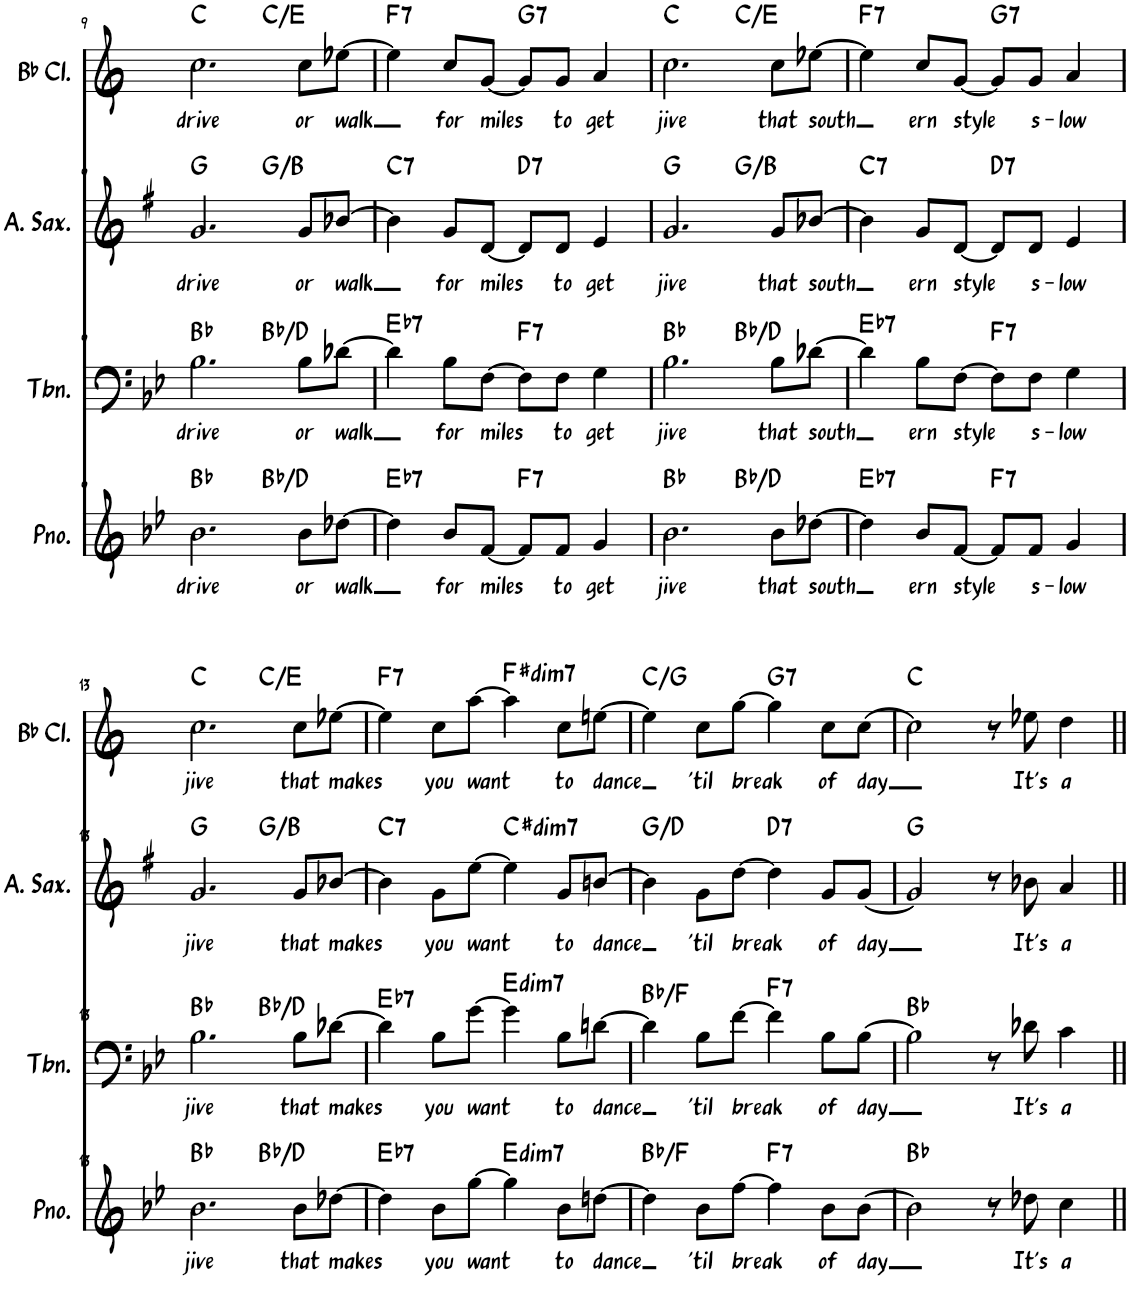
**kern	**text	**harte	**kern	**text	**harte	**kern	**text	**harte	**kern	**text	**harte
*part4	*part4	*part4	*part3	*part3	*part3	*part2	*part2	*part2	*part1	*part1	*part1
*staff4	*staff4	*	*staff3	*staff3	*	*staff2	*staff2	*	*staff1	*staff1	*
*I"钢琴	*	*	*I"长号	*	*	*I"中音萨克斯	*	*	*I"降B调单簧管	*	*
!!LO:PB:g=z
*clefG2	*	*	*clefF4	*	*	*clefG2	*	*	*clefG2	*	*
*	*	*	*	*	*	*Trd5c9	*	*	*Trd1c2	*	*
*k[b-e-]	*	*	*k[b-e-]	*	*	*k[f#]	*	*	*k[]	*	*
*M4/4	*	*	*M4/4	*	*	*M4/4	*	*	*M4/4	*	*
=9	=9	=9	=9	=9	=9	=9	=9	=9	=9	=9	=9
!	!LO:LY:b	!	!	!LO:LY:b	!	!	!LO:LY:b	!	!	!LO:LY:b	!
*^	*	*	*^	*	*	*^	*	*	*^	*	*
2.b-\	2ryy	drive	Bb:maj	2.B-\	2ryy	drive	Bb:maj	2.g/	2ryy	drive	G:maj	2.cc\	2ryy	drive	C:maj
.	2ryy	.	Bb:maj/3	.	2ryy	.	Bb:maj/3	.	2ryy	.	G:maj/3	.	2ryy	.	C:maj/3
!	!	!LO:LY:b	!	!	!	!LO:LY:b	!	!	!	!LO:LY:b	!	!	!	!LO:LY:b	!
8b-\L	.	or	.	8B-\L	.	or	.	8g/L	.	or	.	8cc\L	.	or	.
!	!	!LO:LY:b	!	!	!	!LO:LY:b	!	!	!	!LO:LY:b	!	!	!	!LO:LY:b	!
[8dd-X\J	.	walk	.	[8d-X\J	.	walk	.	[8b-X/J	.	walk	.	[8ee-X\J	.	walk	.
=10	=10	=10	=10	=10	=10	=10	=10	=10	=10	=10	=10	=10	=10	=10	=10
!	!	!	!LO:H:kt=7	!	!	!	!LO:H:kt=7	!	!	!	!LO:H:kt=7	!	!	!	!LO:H:kt=7
*v	*v	*	*	*	*	*	*	*v	*v	*	*	*v	*v	*	*
*	*	*	*v	*v	*	*	*	*	*	*	*	*
4dd-\]	.	Eb:7	4d-\]	.	Eb:7	4b-\]	.	C:7	4ee-\]	.	F:7
!	!LO:LY:b	!	!	!LO:LY:b	!	!	!LO:LY:b	!	!	!LO:LY:b	!
8b-/L	for	.	8B-\L	for	.	8g/L	for	.	8cc/L	for	.
!	!LO:LY:b	!	!	!LO:LY:b	!	!	!LO:LY:b	!	!	!LO:LY:b	!
[8f/J	miles	.	[8F\J	miles	.	[8d/J	miles	.	[8g/J	miles	.
!	!	!LO:H:kt=7	!	!	!LO:H:kt=7	!	!	!LO:H:kt=7	!	!	!LO:H:kt=7
8f/L]	.	F:7	8F\L]	.	F:7	8d/L]	.	D:7	8g/L]	.	G:7
!	!LO:LY:b	!	!	!LO:LY:b	!	!	!LO:LY:b	!	!	!LO:LY:b	!
8f/J	to	.	8F\J	to	.	8d/J	to	.	8g/J	to	.
!	!LO:LY:b	!	!	!LO:LY:b	!	!	!LO:LY:b	!	!	!LO:LY:b	!
4g/	get	.	4G\	get	.	4e/	get	.	4a/	get	.
=11	=11	=11	=11	=11	=11	=11	=11	=11	=11	=11	=11
!	!LO:LY:b	!	!	!LO:LY:b	!	!	!LO:LY:b	!	!	!LO:LY:b	!
*^	*	*	*^	*	*	*^	*	*	*^	*	*
2.b-\	2ryy	jive	Bb:maj	2.B-\	2ryy	jive	Bb:maj	2.g/	2ryy	jive	G:maj	2.cc\	2ryy	jive	C:maj
.	2ryy	.	Bb:maj/3	.	2ryy	.	Bb:maj/3	.	2ryy	.	G:maj/3	.	2ryy	.	C:maj/3
!	!	!LO:LY:b	!	!	!	!LO:LY:b	!	!	!	!LO:LY:b	!	!	!	!LO:LY:b	!
8b-\L	.	that	.	8B-\L	.	that	.	8g/L	.	that	.	8cc\L	.	that	.
!	!	!LO:LY:b	!	!	!	!LO:LY:b	!	!	!	!LO:LY:b	!	!	!	!LO:LY:b	!
[8dd-X\J	.	south	.	[8d-X\J	.	south	.	[8b-X/J	.	south	.	[8ee-X\J	.	south	.
=12	=12	=12	=12	=12	=12	=12	=12	=12	=12	=12	=12	=12	=12	=12	=12
!	!	!	!LO:H:kt=7	!	!	!	!LO:H:kt=7	!	!	!	!LO:H:kt=7	!	!	!	!LO:H:kt=7
*v	*v	*	*	*	*	*	*	*v	*v	*	*	*v	*v	*	*
*	*	*	*v	*v	*	*	*	*	*	*	*	*
4dd-\]	.	Eb:7	4d-\]	.	Eb:7	4b-\]	.	C:7	4ee-\]	.	F:7
!	!LO:LY:b	!	!	!LO:LY:b	!	!	!LO:LY:b	!	!	!LO:LY:b	!
8b-/L	ern	.	8B-\L	ern	.	8g/L	ern	.	8cc/L	ern	.
!	!LO:LY:b	!	!	!LO:LY:b	!	!	!LO:LY:b	!	!	!LO:LY:b	!
[8f/J	style	.	[8F\J	style	.	[8d/J	style	.	[8g/J	style	.
!	!	!LO:H:kt=7	!	!	!LO:H:kt=7	!	!	!LO:H:kt=7	!	!	!LO:H:kt=7
8f/L]	.	F:7	8F\L]	.	F:7	8d/L]	.	D:7	8g/L]	.	G:7
!	!LO:LY:b	!	!	!LO:LY:b	!	!	!LO:LY:b	!	!	!LO:LY:b	!
8f/J	s-	.	8F\J	s-	.	8d/J	s-	.	8g/J	s-	.
!	!LO:LY:b	!	!	!LO:LY:b	!	!	!LO:LY:b	!	!	!LO:LY:b	!
4g/	-low	.	4G\	-low	.	4e/	-low	.	4a/	-low	.
!!LO:LB:g=z
=13	=13	=13	=13	=13	=13	=13	=13	=13	=13	=13	=13
!	!LO:LY:b	!	!	!LO:LY:b	!	!	!LO:LY:b	!	!	!LO:LY:b	!
*^	*	*	*^	*	*	*^	*	*	*^	*	*
2.b-\	2ryy	jive	Bb:maj	2.B-\	2ryy	jive	Bb:maj	2.g/	2ryy	jive	G:maj	2.cc\	2ryy	jive	C:maj
.	2ryy	.	Bb:maj/3	.	2ryy	.	Bb:maj/3	.	2ryy	.	G:maj/3	.	2ryy	.	C:maj/3
!	!	!LO:LY:b	!	!	!	!LO:LY:b	!	!	!	!LO:LY:b	!	!	!	!LO:LY:b	!
8b-\L	.	that	.	8B-\L	.	that	.	8g/L	.	that	.	8cc\L	.	that	.
!	!	!LO:LY:b	!	!	!	!LO:LY:b	!	!	!	!LO:LY:b	!	!	!	!LO:LY:b	!
[8dd-X\J	.	makes	.	[8d-X\J	.	makes	.	[8b-X/J	.	makes	.	[8ee-X\J	.	makes	.
=14	=14	=14	=14	=14	=14	=14	=14	=14	=14	=14	=14	=14	=14	=14	=14
!	!	!	!LO:H:kt=7	!	!	!	!LO:H:kt=7	!	!	!	!LO:H:kt=7	!	!	!	!LO:H:kt=7
*v	*v	*	*	*	*	*	*	*v	*v	*	*	*v	*v	*	*
*	*	*	*v	*v	*	*	*	*	*	*	*	*
4dd-\]	.	Eb:7	4d-\]	.	Eb:7	4b-\]	.	C:7	4ee-\]	.	F:7
!	!LO:LY:b	!	!	!LO:LY:b	!	!	!LO:LY:b	!	!	!LO:LY:b	!
8b-\L	you	.	8B-\L	you	.	8g\L	you	.	8cc\L	you	.
!	!LO:LY:b	!	!	!LO:LY:b	!	!	!LO:LY:b	!	!	!LO:LY:b	!
[8gg\J	want	.	[8g\J	want	.	[8ee\J	want	.	[8aa\J	want	.
!	!	!LO:H:kt=dim7	!	!	!LO:H:kt=dim7	!	!	!LO:H:kt=dim7	!	!	!LO:H:kt=dim7
4gg\]	.	E:dim7	4g\]	.	E:dim7	4ee\]	.	C#:dim7	4aa\]	.	F#:dim7
!	!LO:LY:b	!	!	!LO:LY:b	!	!	!LO:LY:b	!	!	!LO:LY:b	!
8b-\L	to	.	8B-\L	to	.	8g/L	to	.	8cc\L	to	.
!	!LO:LY:b	!	!	!LO:LY:b	!	!	!LO:LY:b	!	!	!LO:LY:b	!
[8ddn\J	dance	.	[8dn\J	dance	.	[8bn/J	dance	.	[8een\J	dance	.
=15	=15	=15	=15	=15	=15	=15	=15	=15	=15	=15	=15
4dd\]	.	Bb:maj/5	4d\]	.	Bb:maj/5	4b\]	.	G:maj/5	4ee\]	.	C:maj/5
!	!LO:LY:b	!	!	!LO:LY:b	!	!	!LO:LY:b	!	!	!LO:LY:b	!
8b-\L	'til	.	8B-\L	'til	.	8g\L	'til	.	8cc\L	'til	.
!	!LO:LY:b	!	!	!LO:LY:b	!	!	!LO:LY:b	!	!	!LO:LY:b	!
[8ff\J	break	.	[8f\J	break	.	[8dd\J	break	.	[8gg\J	break	.
!	!	!LO:H:kt=7	!	!	!LO:H:kt=7	!	!	!LO:H:kt=7	!	!	!LO:H:kt=7
4ff\]	.	F:7	4f\]	.	F:7	4dd\]	.	D:7	4gg\]	.	G:7
!	!LO:LY:b	!	!	!LO:LY:b	!	!	!LO:LY:b	!	!	!LO:LY:b	!
8b-\L	of	.	8B-\L	of	.	8g/L	of	.	8cc\L	of	.
!	!LO:LY:b	!	!	!LO:LY:b	!	!	!LO:LY:b	!	!	!LO:LY:b	!
[8b-\J	day	.	[8B-\J	day	.	[8g/J	day	.	[8cc\J	day	.
=16	=16	=16	=16	=16	=16	=16	=16	=16	=16	=16	=16
2b-\]	.	Bb:maj	2B-\]	.	Bb:maj	2g/]	.	G:maj	2cc\]	.	C:maj
8r	.	.	8r	.	.	8r	.	.	8r	.	.
!	!LO:LY:b	!	!	!LO:LY:b	!	!	!LO:LY:b	!	!	!LO:LY:b	!
8dd-X\	It's	.	8d-X\	It's	.	8b-X\	It's	.	8ee-X\	It's	.
!	!LO:LY:b	!	!	!LO:LY:b	!	!	!LO:LY:b	!	!	!LO:LY:b	!
4cc\	a	.	4c\	a	.	4a/	a	.	4dd\	a	.
=||	=||	=||	=||	=||	=||	=||	=||	=||	=||	=||	=||
*-	*-	*-	*-	*-	*-	*-	*-	*-	*-	*-	*-
